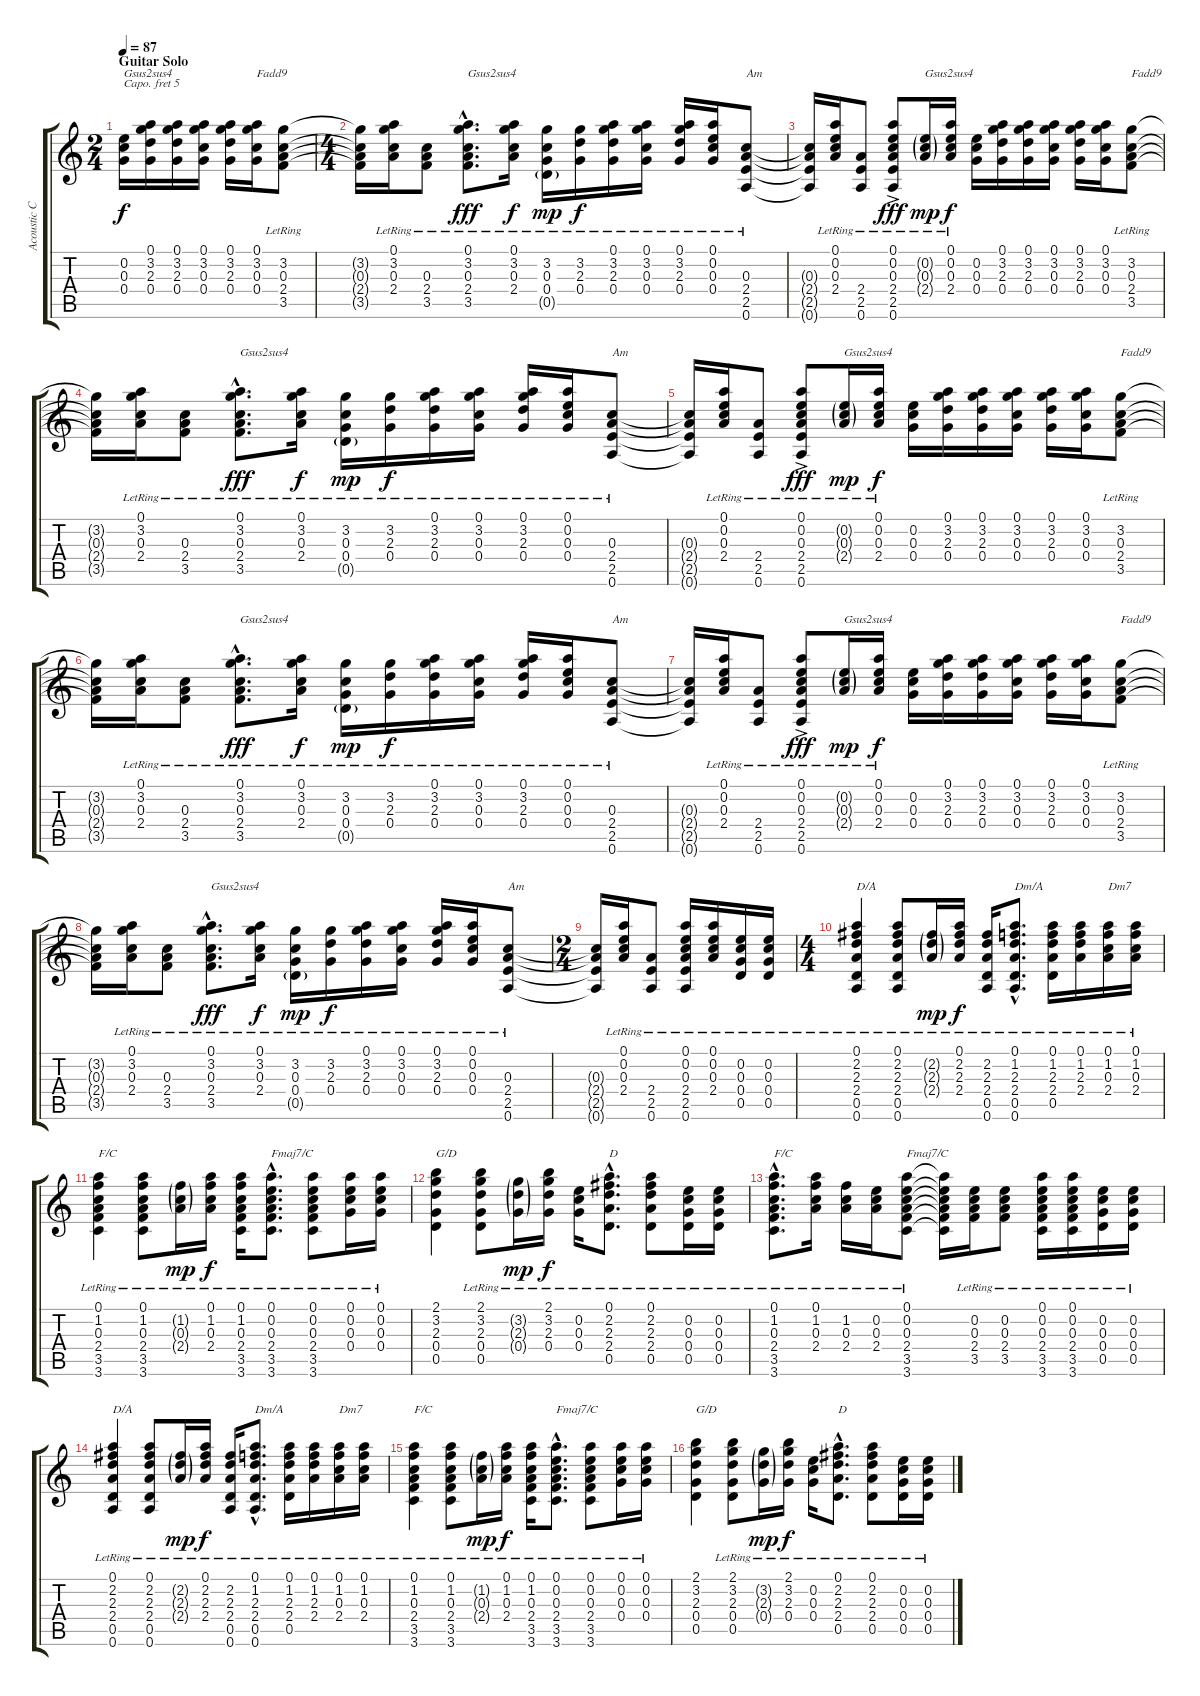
\track ("Acoustic Capo V" "Acoustic C") {instrument acousticguitarsteel}
\staff {score tabs}
\capo 5
\tuning (E4 B3 G3 D3 A2 E2) {hide}
\ts (2 4)
\section ("" "Guitar Solo")
\tempo 87
\clef g2
\ks c
(0.2 0.3 0.4).16{txt "Gsus2sus4" dy f volume 8} (0.1 3.2 2.3 0.4).16 (0.1 3.2 2.3 0.4).16 (0.1 3.2 0.3 0.4).16 (0.1 3.2 2.3 0.4).16 (0.1 3.2 0.3 0.4).16{txt "Fadd9"} (3.2{lr} 0.3{lr} 2.4{lr} 3.5{lr}).8 |
\ts (4 4)
(3.2{t} 0.3{t} 2.4{t} 3.5{t}).16 (0.1{lr} 3.2{lr} 0.3{lr} 2.4{lr}).16 (0.3{lr} 2.4{lr} 3.5{lr}).8 (0.1{hac lr} 3.2{hac lr} 0.3{hac lr} 2.4{hac lr} 3.5{hac lr}).8{d txt "Gsus2sus4" dy fff} (0.1{lr} 3.2{lr} 0.3{lr} 2.4{lr}).16{dy f} (3.2{lr} 0.3{lr} 0.4{lr} 0.5{g lr}).16{dy mp} (3.2{lr} 2.3{lr} 0.4{lr}).16{dy f} (0.1{lr} 3.2{lr} 2.3{lr} 0.4{lr}).16 (0.1{lr} 3.2{lr} 0.3{lr} 0.4{lr}).16 (0.1{lr} 3.2{lr} 2.3{lr} 0.4{lr}).16 (0.1{lr} 0.2{lr} 0.3{lr} 0.4{lr}).16 (0.3{lr} 2.4{lr} 2.5{lr} 0.6{lr}).8{txt "Am"} |
(0.3{t} 2.4{t} 2.5{t} 0.6{t}).16 (0.1{lr} 0.2{lr} 0.3{lr} 2.4{lr}).16 (2.4{lr} 2.5{lr} 0.6).8 (0.1{ac lr} 0.2{ac lr} 0.3{ac lr} 2.4{ac lr} 2.5{ac lr} 0.6{ac lr}).8{dy fff} (0.2{g lr} 0.3{g lr} 2.4{g lr}).16{txt "Gsus2sus4" dy mp} (0.1{lr} 0.2{lr} 0.3{lr} 2.4{lr}).16{dy f} (0.2 0.3 0.4).16 (0.1 3.2 2.3 0.4).16 (0.1 3.2 2.3 0.4).16 (0.1 3.2 0.3 0.4).16 (0.1 3.2 2.3 0.4).16 (0.1 3.2 0.3 0.4).16 (3.2{lr} 0.3{lr} 2.4{lr} 3.5{lr}).8{txt "Fadd9"} |
(3.2{t} 0.3{t} 2.4{t} 3.5{t}).16 (0.1{lr} 3.2{lr} 0.3{lr} 2.4{lr}).16 (0.3{lr} 2.4{lr} 3.5{lr}).8 (0.1{hac lr} 3.2{hac lr} 0.3{hac lr} 2.4{hac lr} 3.5{hac lr}).8{d txt "Gsus2sus4" dy fff} (0.1{lr} 3.2{lr} 0.3{lr} 2.4{lr}).16{dy f} (3.2{lr} 0.3{lr} 0.4{lr} 0.5{g lr}).16{dy mp} (3.2{lr} 2.3{lr} 0.4{lr}).16{dy f} (0.1{lr} 3.2{lr} 2.3{lr} 0.4{lr}).16 (0.1{lr} 3.2{lr} 0.3{lr} 0.4{lr}).16 (0.1{lr} 3.2{lr} 2.3{lr} 0.4{lr}).16 (0.1{lr} 0.2{lr} 0.3{lr} 0.4{lr}).16 (0.3{lr} 2.4{lr} 2.5{lr} 0.6{lr}).8{txt "Am"} |
(0.3{t} 2.4{t} 2.5{t} 0.6{t}).16 (0.1{lr} 0.2{lr} 0.3{lr} 2.4{lr}).16 (2.4{lr} 2.5{lr} 0.6).8 (0.1{ac lr} 0.2{ac lr} 0.3{ac lr} 2.4{ac lr} 2.5{ac lr} 0.6{ac lr}).8{dy fff} (0.2{g lr} 0.3{g lr} 2.4{g lr}).16{txt "Gsus2sus4" dy mp} (0.1{lr} 0.2{lr} 0.3{lr} 2.4{lr}).16{dy f} (0.2 0.3 0.4).16 (0.1 3.2 2.3 0.4).16 (0.1 3.2 2.3 0.4).16 (0.1 3.2 0.3 0.4).16 (0.1 3.2 2.3 0.4).16 (0.1 3.2 0.3 0.4).16 (3.2{lr} 0.3{lr} 2.4{lr} 3.5{lr}).8{txt "Fadd9"} |
(3.2{t} 0.3{t} 2.4{t} 3.5{t}).16 (0.1{lr} 3.2{lr} 0.3{lr} 2.4{lr}).16 (0.3{lr} 2.4{lr} 3.5{lr}).8 (0.1{hac lr} 3.2{hac lr} 0.3{hac lr} 2.4{hac lr} 3.5{hac lr}).8{d txt "Gsus2sus4" dy fff} (0.1{lr} 3.2{lr} 0.3{lr} 2.4{lr}).16{dy f} (3.2{lr} 0.3{lr} 0.4{lr} 0.5{g lr}).16{dy mp} (3.2{lr} 2.3{lr} 0.4{lr}).16{dy f} (0.1{lr} 3.2{lr} 2.3{lr} 0.4{lr}).16 (0.1{lr} 3.2{lr} 0.3{lr} 0.4{lr}).16 (0.1{lr} 3.2{lr} 2.3{lr} 0.4{lr}).16 (0.1{lr} 0.2{lr} 0.3{lr} 0.4{lr}).16 (0.3{lr} 2.4{lr} 2.5{lr} 0.6{lr}).8{txt "Am"} |
(0.3{t} 2.4{t} 2.5{t} 0.6{t}).16 (0.1{lr} 0.2{lr} 0.3{lr} 2.4{lr}).16 (2.4{lr} 2.5{lr} 0.6).8 (0.1{ac lr} 0.2{ac lr} 0.3{ac lr} 2.4{ac lr} 2.5{ac lr} 0.6{ac lr}).8{dy fff} (0.2{g lr} 0.3{g lr} 2.4{g lr}).16{txt "Gsus2sus4" dy mp} (0.1{lr} 0.2{lr} 0.3{lr} 2.4{lr}).16{dy f} (0.2 0.3 0.4).16 (0.1 3.2 2.3 0.4).16 (0.1 3.2 2.3 0.4).16 (0.1 3.2 0.3 0.4).16 (0.1 3.2 2.3 0.4).16 (0.1 3.2 0.3 0.4).16 (3.2{lr} 0.3{lr} 2.4{lr} 3.5{lr}).8{txt "Fadd9"} |
(3.2{t} 0.3{t} 2.4{t} 3.5{t}).16 (0.1{lr} 3.2{lr} 0.3{lr} 2.4{lr}).16 (0.3{lr} 2.4{lr} 3.5{lr}).8 (0.1{hac lr} 3.2{hac lr} 0.3{hac lr} 2.4{hac lr} 3.5{hac lr}).8{d txt "Gsus2sus4" dy fff} (0.1{lr} 3.2{lr} 0.3{lr} 2.4{lr}).16{dy f} (3.2{lr} 0.3{lr} 0.4{lr} 0.5{g lr}).16{dy mp} (3.2{lr} 2.3{lr} 0.4{lr}).16{dy f} (0.1{lr} 3.2{lr} 2.3{lr} 0.4{lr}).16 (0.1{lr} 3.2{lr} 0.3{lr} 0.4{lr}).16 (0.1{lr} 3.2{lr} 2.3{lr} 0.4{lr}).16 (0.1{lr} 0.2{lr} 0.3{lr} 0.4{lr}).16 (0.3{lr} 2.4{lr} 2.5{lr} 0.6{lr}).8{txt "Am"} |
\ts (2 4)
(0.3{t} 2.4{t} 2.5{t} 0.6{t}).16 (0.1{lr} 0.2{lr} 0.3{lr} 2.4{lr}).16 (2.4{lr} 2.5{lr} 0.6{lr}).8 (0.1{lr} 0.2{lr} 0.3{lr} 2.4{lr} 2.5{lr} 0.6{lr}).16 (0.1{lr} 0.2{lr} 0.3{lr} 2.4{lr}).16 (0.2{lr} 0.3{lr} 0.4{lr} 0.5{lr}).16 (0.2{lr} 0.3{lr} 0.4{lr} 0.5{lr}).16 |
\ts (4 4)
(0.1{lr} 2.2{lr} 2.3{lr} 2.4{lr} 0.5{lr} 0.6{lr}).4{txt "D/A" volume 12} (0.1{lr} 2.2{lr} 2.3{lr} 2.4{lr} 0.5{lr} 0.6{lr}).8 (2.2{g lr} 2.3{g lr} 2.4{g lr}).16{dy mp} (0.1{lr} 2.2{lr} 2.3{lr} 2.4{lr}).16{dy f} (2.2{lr} 2.3{lr} 2.4{lr} 0.5{lr} 0.6{lr}).16 (0.1{hac lr} 1.2{hac lr} 2.3{hac lr} 2.4{hac lr} 0.5{hac lr} 0.6{hac lr}).8{d txt "Dm/A"} (0.1{lr} 1.2{lr} 2.3{lr} 2.4{lr} 0.5{lr}).16 (0.1{lr} 1.2{lr} 2.3{lr} 2.4{lr}).16 (0.1{lr} 1.2{lr} 0.3{lr} 2.4{lr}).16{txt "Dm7"} (0.1{lr} 1.2{lr} 0.3{lr} 2.4{lr}).16 |
(0.1{lr} 1.2{lr} 0.3{lr} 2.4{lr} 3.5{lr} 3.6{lr}).4{txt "F/C"} (0.1{lr} 1.2{lr} 0.3{lr} 2.4{lr} 3.5{lr} 3.6{lr}).8 (1.2{g lr} 0.3{g lr} 2.4{g lr}).16{dy mp} (0.1{lr} 1.2{lr} 0.3{lr} 2.4{lr}).16{dy f} (0.1{lr} 1.2{lr} 0.3{lr} 2.4{lr} 3.5{lr} 3.6{lr}).16 (0.1{hac lr} 0.2{hac lr} 0.3{hac lr} 2.4{hac lr} 3.5{hac lr} 3.6{hac lr}).8{d txt "Fmaj7/C"} (0.1{lr} 0.2{lr} 0.3{lr} 2.4{lr} 3.5{lr} 3.6{lr}).8 (0.1{lr} 0.2{lr} 0.3{lr} 0.4{lr}).16 (0.1{lr} 0.2{lr} 0.3{lr} 0.4{lr}).16 |
(2.1 3.2 2.3 0.4 0.5).4{txt "G/D"} (2.1{lr} 3.2{lr} 2.3{lr} 0.4{lr} 0.5{lr}).8 (3.2{g lr} 2.3{g lr} 0.4{g lr}).16{dy mp} (2.1{lr} 3.2{lr} 2.3{lr} 0.4{lr}).16{dy f} (0.2{lr} 0.3{lr} 0.4{lr}).16 (0.1{hac lr} 2.2{hac lr} 2.3{hac lr} 2.4{hac lr} 0.5{hac lr}).8{d txt "D"} (0.1{lr} 2.2{lr} 2.3{lr} 2.4{lr} 0.5{lr}).8 (0.2{lr} 0.3{lr} 0.4{lr} 0.5{lr}).16 (0.2{lr} 0.3{lr} 0.4{lr} 0.5{lr}).16 |
(0.1{hac lr} 1.2{hac lr} 0.3{hac lr} 2.4{hac lr} 3.5{hac lr} 3.6{hac lr}).8{d txt "F/C"} (0.1{lr} 1.2{lr} 0.3{lr} 2.4{lr}).16 (1.2{lr} 0.3{lr} 2.4{lr}).16 (0.2{lr} 0.3{lr} 2.4{lr}).16 (0.1{lr} 0.2{lr} 0.3{lr} 2.4{lr} 3.5{lr} 3.6{lr}).8{txt "Fmaj7/C"} (0.1{t} 0.2{t} 0.3{t} 2.4{t} 3.5{t} 3.6{t}).16 (0.2{lr} 0.3{lr} 2.4{lr} 3.5{lr}).16 (0.2{lr} 0.3{lr} 2.4{lr} 3.5{lr}).8 (0.1{lr} 0.2{lr} 0.3{lr} 2.4{lr} 3.5{lr} 3.6{lr}).16 (0.1{lr} 0.2{lr} 0.3{lr} 2.4{lr} 3.5{lr} 3.6{lr}).16 (0.2{lr} 0.3{lr} 0.4{lr} 0.5{lr}).16 (0.2{lr} 0.3{lr} 0.4{lr} 0.5{lr}).16 |
(0.1{lr} 2.2{lr} 2.3{lr} 2.4{lr} 0.5{lr} 0.6{lr}).4{txt "D/A"} (0.1{lr} 2.2{lr} 2.3{lr} 2.4{lr} 0.5{lr} 0.6{lr}).8 (2.2{g lr} 2.3{g lr} 2.4{g lr}).16{dy mp} (0.1{lr} 2.2{lr} 2.3{lr} 2.4{lr}).16{dy f} (2.2{lr} 2.3{lr} 2.4{lr} 0.5{lr} 0.6{lr}).16 (0.1{hac lr} 1.2{hac lr} 2.3{hac lr} 2.4{hac lr} 0.5{hac lr} 0.6{hac lr}).8{d txt "Dm/A"} (0.1{lr} 1.2{lr} 2.3{lr} 2.4{lr} 0.5{lr}).16 (0.1{lr} 1.2{lr} 2.3{lr} 2.4{lr}).16 (0.1{lr} 1.2{lr} 0.3{lr} 2.4{lr}).16{txt "Dm7"} (0.1{lr} 1.2{lr} 0.3{lr} 2.4{lr}).16 |
(0.1{lr} 1.2{lr} 0.3{lr} 2.4{lr} 3.5{lr} 3.6{lr}).4{txt "F/C"} (0.1{lr} 1.2{lr} 0.3{lr} 2.4{lr} 3.5{lr} 3.6{lr}).8 (1.2{g lr} 0.3{g lr} 2.4{g lr}).16{dy mp} (0.1{lr} 1.2{lr} 0.3{lr} 2.4{lr}).16{dy f} (0.1{lr} 1.2{lr} 0.3{lr} 2.4{lr} 3.5{lr} 3.6{lr}).16 (0.1{hac lr} 0.2{hac lr} 0.3{hac lr} 2.4{hac lr} 3.5{hac lr} 3.6{hac lr}).8{d txt "Fmaj7/C"} (0.1{lr} 0.2{lr} 0.3{lr} 2.4{lr} 3.5{lr} 3.6{lr}).8 (0.1{lr} 0.2{lr} 0.3{lr} 0.4{lr}).16 (0.1{lr} 0.2{lr} 0.3{lr} 0.4{lr}).16 |
(2.1 3.2 2.3 0.4 0.5).4{txt "G/D"} (2.1{lr} 3.2{lr} 2.3{lr} 0.4{lr} 0.5{lr}).8 (3.2{g lr} 2.3{g lr} 0.4{g lr}).16{dy mp} (2.1{lr} 3.2{lr} 2.3{lr} 0.4{lr}).16{dy f} (0.2{lr} 0.3{lr} 0.4{lr}).16 (0.1{hac lr} 2.2{hac lr} 2.3{hac lr} 2.4{hac lr} 0.5{hac lr}).8{d txt "D"} (0.1{lr} 2.2{lr} 2.3{lr} 2.4{lr} 0.5{lr}).8 (0.2{lr} 0.3{lr} 0.4{lr} 0.5{lr}).16 (0.2{lr} 0.3{lr} 0.4{lr} 0.5{lr}).16
